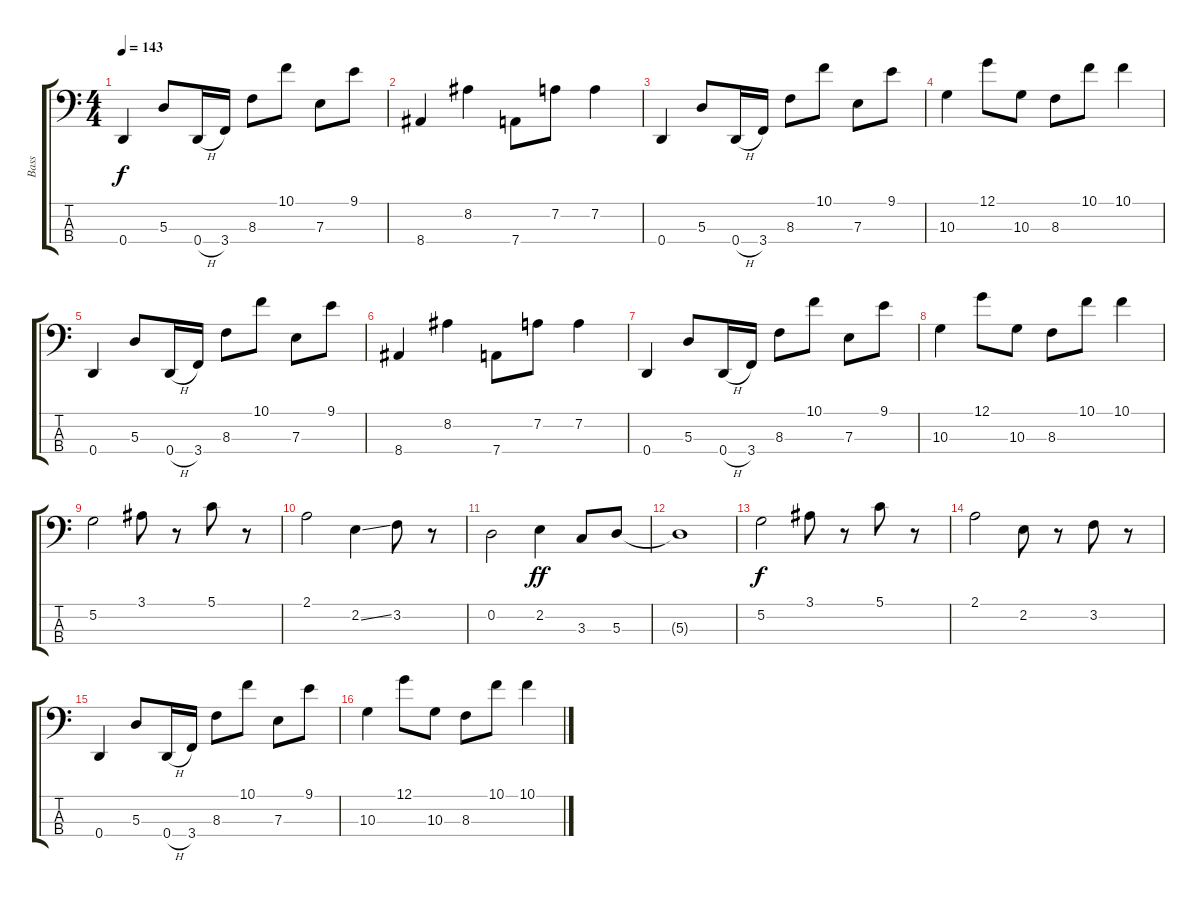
\track ("Bass" "Bass") {instrument electricbasspick}
\staff {score tabs}
\tuning (G2 D2 A1 D1) {hide}
\ts (4 4)
\tempo 143
\clef f4
\ks c
0.4.4{dy f} 5.3.8 0.4{h}.16 3.4.16 8.3.8 10.1.8 7.3.8 9.1.8 |
8.4.4 8.2.4 7.4.8 7.2.8 7.2.4 |
0.4.4 5.3.8 0.4{h}.16 3.4.16 8.3.8 10.1.8 7.3.8 9.1.8 |
10.3.4 12.1.8 10.3.8 8.3.8 10.1.8 10.1.4 |
0.4.4 5.3.8 0.4{h}.16 3.4.16 8.3.8 10.1.8 7.3.8 9.1.8 |
8.4.4 8.2.4 7.4.8 7.2.8 7.2.4 |
0.4.4 5.3.8 0.4{h}.16 3.4.16 8.3.8 10.1.8 7.3.8 9.1.8 |
10.3.4 12.1.8 10.3.8 8.3.8 10.1.8 10.1.4 |
5.2.2 3.1.8 r.8 5.1.8 r.8 |
2.1.2 2.2{ss}.4 3.2.8 r.8 |
0.2.2 2.2.4{dy ff} 3.3.8 5.3.8 |
5.3{t}.1 |
5.2.2{dy f} 3.1.8 r.8 5.1.8 r.8 |
2.1.2 2.2.8 r.8 3.2.8 r.8 |
0.4.4 5.3.8 0.4{h}.16 3.4.16 8.3.8 10.1.8 7.3.8 9.1.8 |
10.3.4 12.1.8 10.3.8 8.3.8 10.1.8 10.1.4
